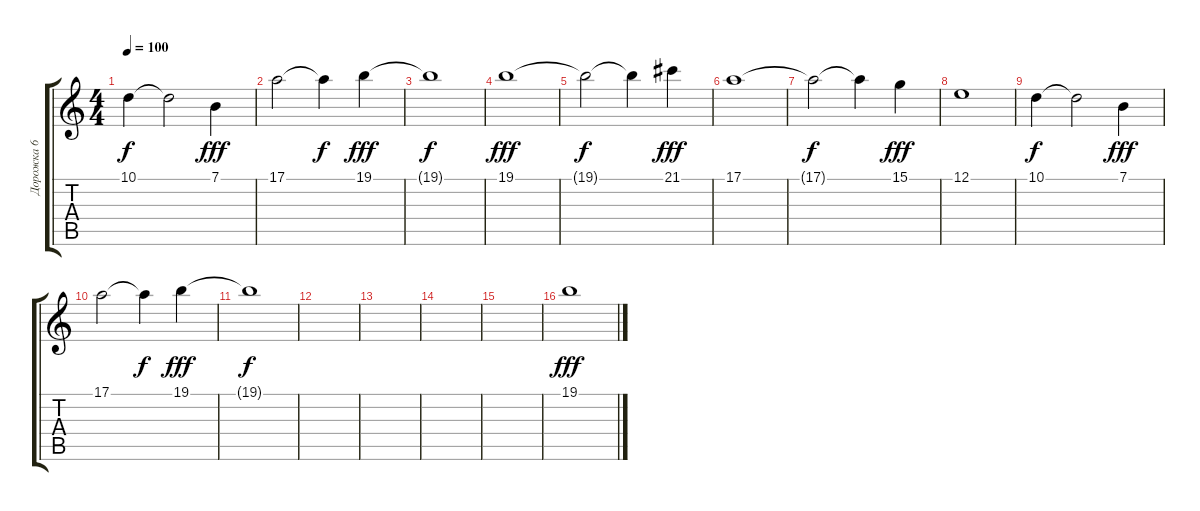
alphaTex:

\track ("Дорожка 6" "Дорожка 6") {instrument stringensemble1}
\staff {score tabs}
\tuning (E4 B3 G3 D3 A2 E2) {hide}
\ts (4 4)
\tempo 100
\clef g2
\ks c
10.1.4{dy f} 10.1{t}.2 7.1.4{dy fff} |
17.1.2 17.1{t}.4{dy f} 19.1.4{dy fff} |
19.1{t}.1{dy f} |
19.1.1{dy fff} |
19.1{t}.2{dy f} 19.1{t}.4 21.1.4{dy fff} |
17.1.1 |
17.1{t}.2{dy f} 17.1{t}.4 15.1.4{dy fff} |
12.1.1 |
10.1.4{dy f} 10.1{t}.2 7.1.4{dy fff} |
17.1.2 17.1{t}.4{dy f} 19.1.4{dy fff} |
19.1{t}.1{dy f} |
|
|
|
|
19.1.1{dy fff}
